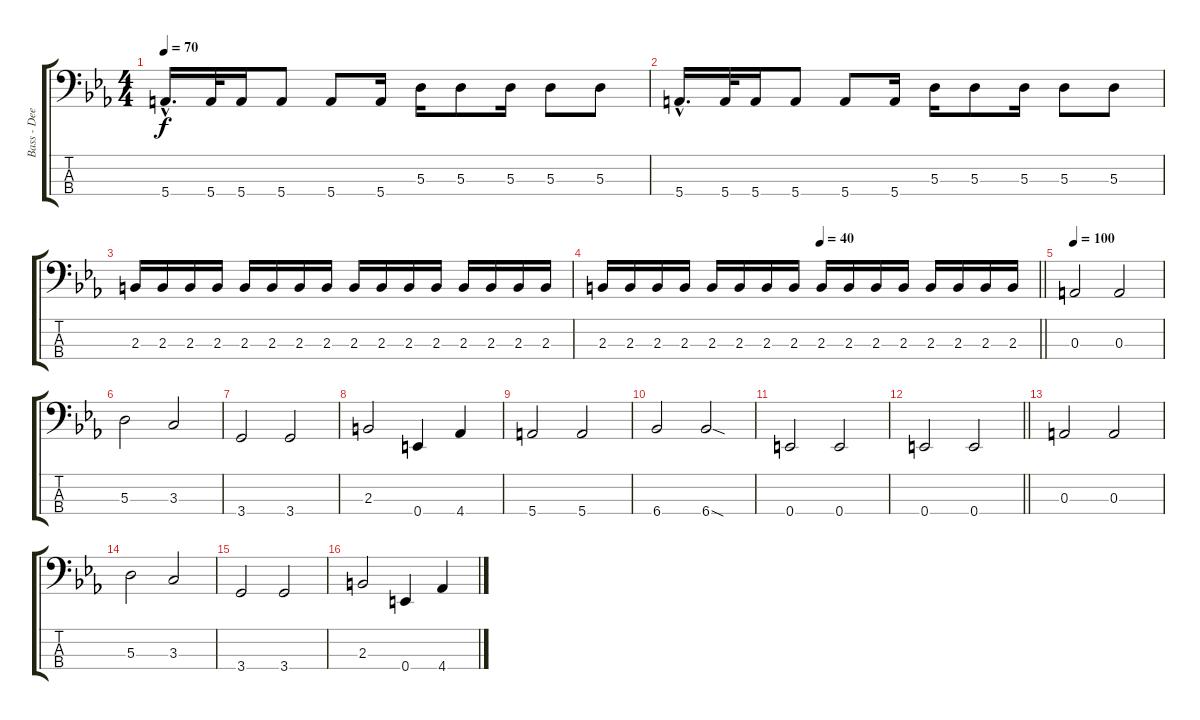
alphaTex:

\track ("Bass - Dee Murray" "Bass - Dee") {instrument electricbassfinger}
\staff {score tabs}
\tuning (G2 D2 A1 E1) {hide}
\ts (4 4)
\tempo 70
\clef f4
\ks cminor
5.4{hac}.16{d dy f} 5.4.32 5.4.16 5.4.8 5.4.8 5.4.16 5.3.16 5.3.8 5.3.16 5.3.8 5.3.8 |
5.4{hac}.16{d} 5.4.32 5.4.16 5.4.8 5.4.8 5.4.16 5.3.16 5.3.8 5.3.16 5.3.8 5.3.8 |
2.3.16 2.3.16 2.3.16 2.3.16 2.3.16 2.3.16 2.3.16 2.3.16 2.3.16 2.3.16 2.3.16 2.3.16 2.3.16 2.3.16 2.3.16 2.3.16 |
\tempo (40 0.5)
\barLineRight lightlight
2.3.16 2.3.16 2.3.16 2.3.16 2.3.16 2.3.16 2.3.16 2.3.16 2.3.16 2.3.16 2.3.16 2.3.16 2.3.16 2.3.16 2.3.16 2.3.16 |
\tempo 100
0.3.2{volume 11} 0.3.2 |
5.3.2 3.3.2 |
3.4.2 3.4.2 |
2.3.2 0.4.4 4.4.4 |
5.4.2 5.4.2 |
6.4.2 6.4{sod}.2 |
0.4.2 0.4.2 |
\barLineRight lightlight
0.4.2 0.4.2 |
0.3.2{volume 11} 0.3.2 |
5.3.2 3.3.2 |
3.4.2 3.4.2 |
2.3.2 0.4.4 4.4.4
